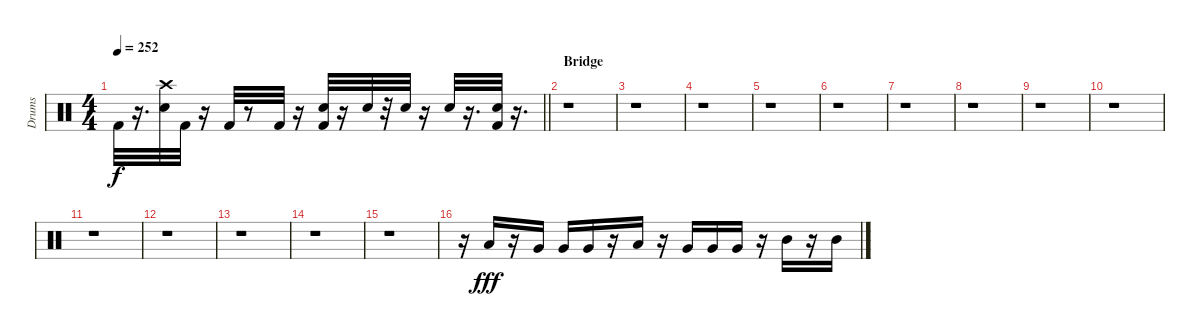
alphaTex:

\track ("Drums" "Drums") {instrument percussion}
\staff {score}
\articulation defaults
\ts (4 4)
\tempo 252
\clef neutral
\barLineRight lightlight
\ks c "Kick (hit) 2".32{dy f}
r.16{d} ("Crash high (hit)" "Snare (hit) 2").32 "Kick (hit) 2".32 r.16 "Kick (hit) 2".32 r.8 "Kick (hit) 2".32 r.16 ("Snare (hit) 2" "Kick (hit) 2").32 r.16 "Snare (hit) 2".32 r.32 "Snare (hit) 2".32 r.16 "Snare (hit) 2".32 r.16{d} ("Kick (hit) 2" "Snare (hit) 2").32 r.16{d} |
\section ("" "Bridge")
r.1 |
r.1 |
r.1 |
r.1 |
r.1 |
r.1 |
r.1 |
r.1 |
r.1 |
r.1 |
r.1 |
r.1 |
r.1 |
r.1 |
r.16 "Low Floor Tom (hit)".16{dy fff} r.16 "Very Low Tom (hit)".16 "Very Low Tom (hit)".16 "Very Low Tom (hit)".16 r.16 "Low Floor Tom (hit)".16 r.16 "Very Low Tom (hit)".16 "Very Low Tom (hit)".16 "Very Low Tom (hit)".16 r.16 "Mid Tom (hit)".16 r.16 "Mid Tom (hit)".16
